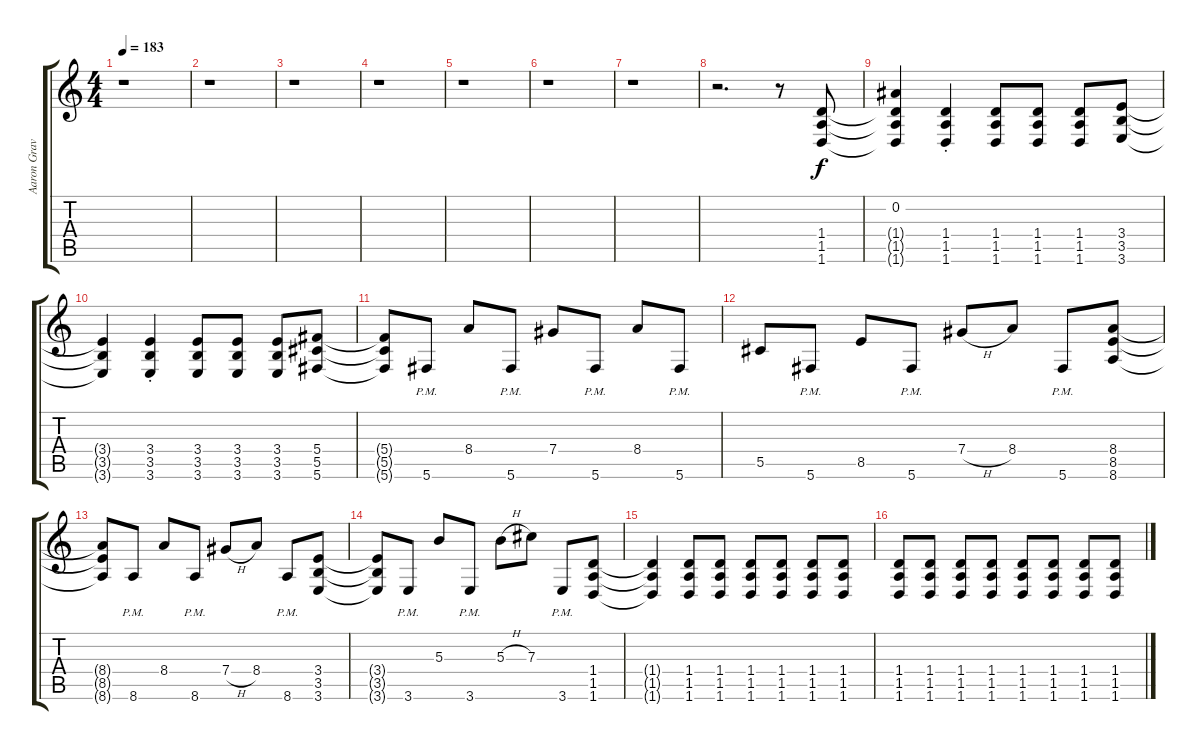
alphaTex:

\track ("Aaron Graves" "Aaron Grav") {instrument overdrivenguitar}
\staff {score tabs}
\tuning (Eb4 Bb3 Gb3 Db3 Ab2 Db2) {hide}
\ts (4 4)
\tempo 183
\clef g2
\ks c
r.1{dy f} |
r.1 |
r.1 |
r.1 |
r.1 |
r.1 |
r.1 |
r.2{d} r.8 (1.4 1.5 1.6).8 |
(0.2 1.4{t} 1.5{t} 1.6{t}).4 (1.4{st} 1.5{st} 1.6{st}).4 (1.4 1.5 1.6).8 (1.4 1.5 1.6).8 (1.4 1.5 1.6).8 (3.4 3.5 3.6).8 |
(3.4{t} 3.5{t} 3.6{t}).4 (3.4{st} 3.5{st} 3.6{st}).4 (3.4 3.5 3.6).8 (3.4 3.5 3.6).8 (3.4 3.5 3.6).8 (5.4 5.5 5.6).8 |
(5.4{t} 5.5{t} 5.6{t}).8 5.6{pm}.8 8.4.8 5.6{pm}.8 7.4.8 5.6{pm}.8 8.4.8 5.6{pm}.8 |
5.5.8 5.6{pm}.8 8.5.8 5.6{pm}.8 7.4{h}.8 8.4.8 5.6{pm}.8 (8.4 8.5 8.6).8 |
(8.4{t} 8.5{t} 8.6{t}).8 8.6{pm}.8 8.4.8 8.6{pm}.8 7.4{h}.8 8.4.8 8.6{pm}.8 (3.4 3.5 3.6).8 |
(3.4{t} 3.5{t} 3.6{t}).8 3.6{pm}.8 5.3.8 3.6{pm}.8 5.3{h}.8 7.3.8 3.6{pm}.8 (1.4 1.5 1.6).8 |
(1.4{t} 1.5{t} 1.6{t}).4 (1.4 1.5 1.6).8 (1.4 1.5 1.6).8 (1.4 1.5 1.6).8 (1.4 1.5 1.6).8 (1.4 1.5 1.6).8 (1.4 1.5 1.6).8 |
(1.4 1.5 1.6).8 (1.4 1.5 1.6).8 (1.4 1.5 1.6).8 (1.4 1.5 1.6).8 (1.4 1.5 1.6).8 (1.4 1.5 1.6).8 (1.4 1.5 1.6).8 (1.4 1.5 1.6).8
